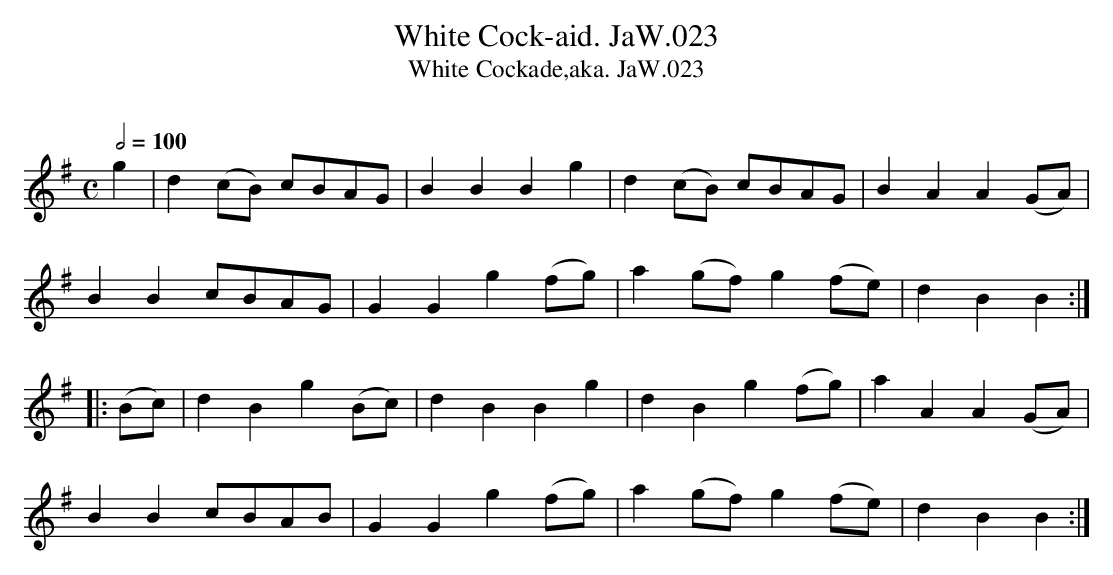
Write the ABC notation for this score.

X:1
T:White Cock-aid. JaW.023
T:White Cockade,aka. JaW.023
M:C
L:1/8
Q:1/2=100
O:
K:G
g2|d2 (cB) cBAG|B2B2B2g2|d2 (cB) cBAG|B2A2A2(GA)|
B2B2 cBAG|G2G2g2(fg)|a2(gf) g2 (fe)|d2B2B2:|
|:(Bc)|d2B2g2(Bc)|d2B2B2g2|d2B2g2(fg)|a2A2A2(GA)|
B2B2 cBAB|G2G2g2(fg)|a2(gf) g2 (fe)|d2B2B2:|
